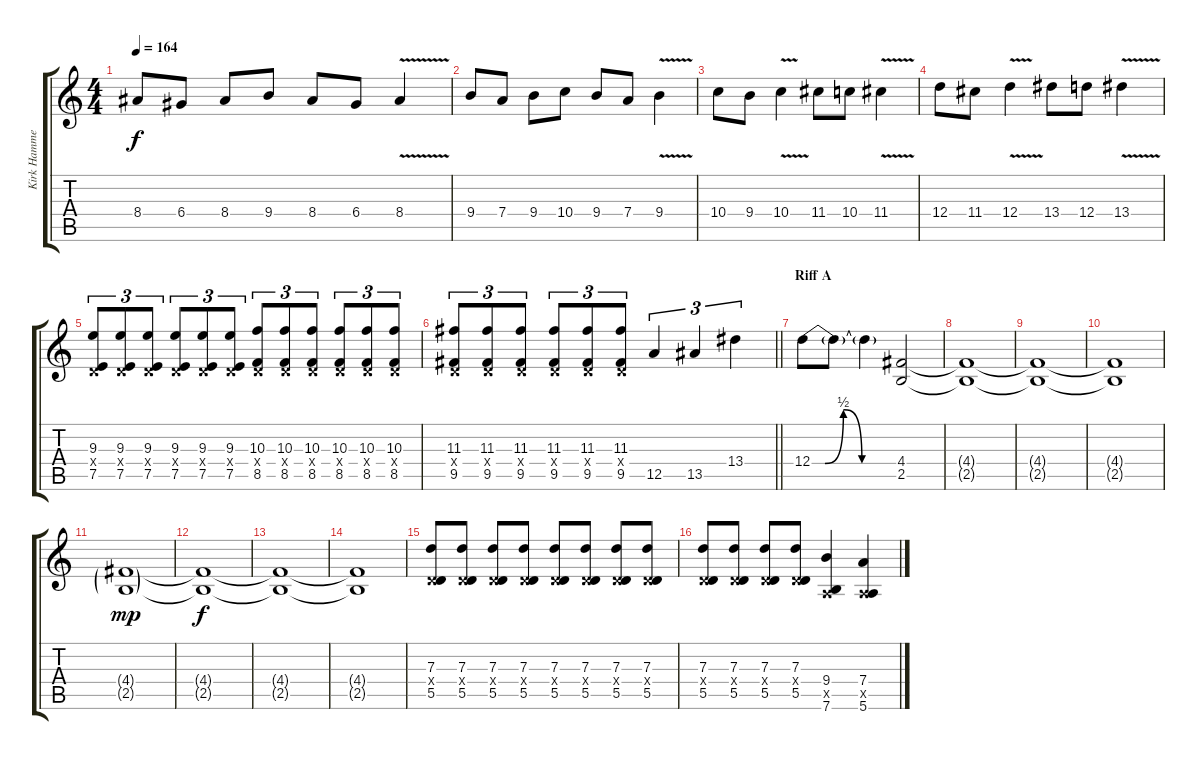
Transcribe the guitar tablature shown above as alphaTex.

\track ("Kirk Hammett" "Kirk Hamme") {instrument distortionguitar}
\staff {score tabs}
\tuning (E4 B3 G3 D3 A2 E2) {hide}
\ts (4 4)
\tempo 164
\clef g2
\ks c
8.4.8{dy f} 6.4.8 8.4.8 9.4.8 8.4.8 6.4.8 8.4{v}.4 |
9.4.8 7.4.8 9.4.8 10.4.8 9.4.8 7.4.8 9.4{v}.4 |
10.4.8 9.4.8 10.4{v}.4 11.4.8 10.4.8 11.4{v}.4 |
12.4.8 11.4.8 12.4{v}.4 13.4.8 12.4.8 13.4{v}.4 |
(9.3 0.4{x} 7.5).8{tu (3 2)} (9.3 0.4{x} 7.5).8{tu (3 2)} (9.3 0.4{x} 7.5).8{tu (3 2)} (9.3 0.4{x} 7.5).8{tu (3 2)} (9.3 0.4{x} 7.5).8{tu (3 2)} (9.3 0.4{x} 7.5).8{tu (3 2)} (10.3 0.4{x} 8.5).8{tu (3 2)} (10.3 0.4{x} 8.5).8{tu (3 2)} (10.3 0.4{x} 8.5).8{tu (3 2)} (10.3 0.4{x} 8.5).8{tu (3 2)} (10.3 0.4{x} 8.5).8{tu (3 2)} (10.3 0.4{x} 8.5).8{tu (3 2)} |
\barLineRight lightlight
(11.3 0.4{x} 9.5).8{tu (3 2)} (11.3 0.4{x} 9.5).8{tu (3 2)} (11.3 0.4{x} 9.5).8{tu (3 2)} (11.3 0.4{x} 9.5).8{tu (3 2)} (11.3 0.4{x} 9.5).8{tu (3 2)} (11.3 0.4{x} 9.5).8{tu (3 2)} 12.5.4{tu (3 2)} 13.5.4{tu (3 2)} 13.4.4{tu (3 2)} |
\section ("" "Riff A")
12.4{be (custom 0 0 9 0 22 2 35 0 60 0)}.8 12.4{t}.8 12.4{t}.4 (4.4 2.5).2 |
(4.4{t} 2.5{t}).1 |
(4.4{t} 2.5{t}).1 |
(4.4{t} 2.5{t}).1 |
(4.4{g} 2.5{g}).1{dy mp} |
(4.4{t} 2.5{t}).1{dy f} |
(4.4{t} 2.5{t}).1 |
(4.4{t} 2.5{t}).1 |
(7.3 0.4{x} 5.5).8 (7.3 0.4{x} 5.5).8 (7.3 0.4{x} 5.5).8 (7.3 0.4{x} 5.5).8 (7.3 0.4{x} 5.5).8 (7.3 0.4{x} 5.5).8 (7.3 0.4{x} 5.5).8 (7.3 0.4{x} 5.5).8 |
(7.3 0.4{x} 5.5).8 (7.3 0.4{x} 5.5).8 (7.3 0.4{x} 5.5).8 (7.3 0.4{x} 5.5).8 (9.4 0.5{x} 7.6).4 (7.4 0.5{x} 5.6).4
